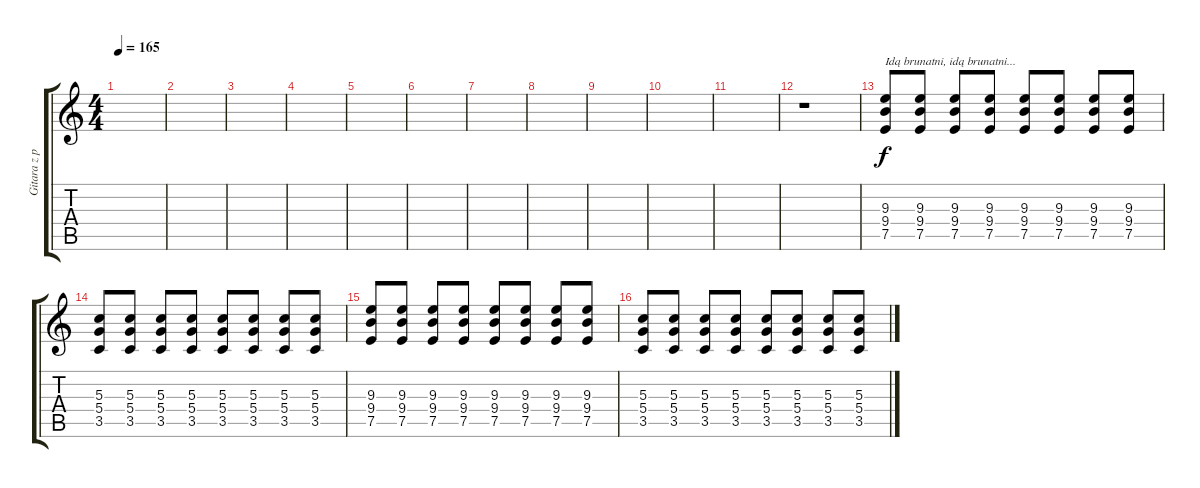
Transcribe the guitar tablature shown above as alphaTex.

\track ("Gitara z przesterem" "Gitara z p") {instrument distortionguitar}
\staff {score tabs}
\tuning (E4 B3 G3 D3 A2 E2) {hide}
\ts (4 4)
\tempo 165
\clef g2
\ks c
|
|
|
|
|
|
|
|
|
|
|
r.1 |
(9.3 9.4 7.5).8{txt "Idą brunatni, idą brunatni..."} (9.3 9.4 7.5).8 (9.3 9.4 7.5).8 (9.3 9.4 7.5).8 (9.3 9.4 7.5).8 (9.3 9.4 7.5).8 (9.3 9.4 7.5).8 (9.3 9.4 7.5).8 |
(5.3 5.4 3.5).8 (5.3 5.4 3.5).8 (5.3 5.4 3.5).8 (5.3 5.4 3.5).8 (5.3 5.4 3.5).8 (5.3 5.4 3.5).8 (5.3 5.4 3.5).8 (5.3 5.4 3.5).8 |
(9.3 9.4 7.5).8 (9.3 9.4 7.5).8 (9.3 9.4 7.5).8 (9.3 9.4 7.5).8 (9.3 9.4 7.5).8 (9.3 9.4 7.5).8 (9.3 9.4 7.5).8 (9.3 9.4 7.5).8 |
(5.3 5.4 3.5).8 (5.3 5.4 3.5).8 (5.3 5.4 3.5).8 (5.3 5.4 3.5).8 (5.3 5.4 3.5).8 (5.3 5.4 3.5).8 (5.3 5.4 3.5).8 (5.3 5.4 3.5).8
